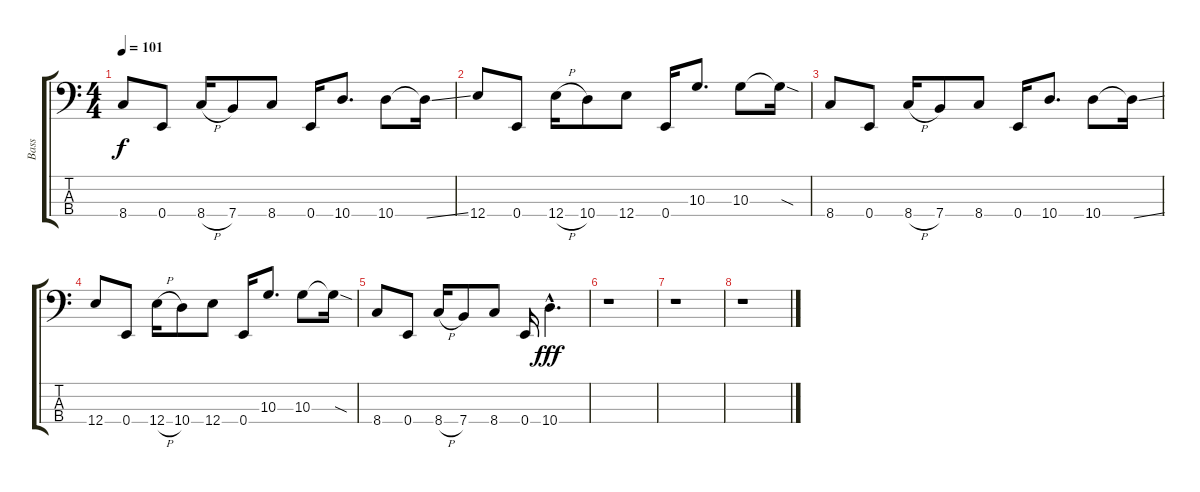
\track ("Bass" "Bass") {instrument electricbassfinger}
\staff {score tabs}
\tuning (G2 D2 A1 E1) {hide}
\ts (4 4)
\tempo 101
\clef f4
\ks c
8.4.8{dy f} 0.4.8 8.4{h}.16 7.4.8 8.4.8 0.4.16 10.4.8{d} 10.4.8 10.4{ss t}.16 |
12.4.8 0.4.8 12.4{h}.16 10.4.8 12.4.8 0.4.16 10.3.8{d} 10.3.8 10.3{sod t}.16 |
8.4.8 0.4.8 8.4{h}.16 7.4.8 8.4.8 0.4.16 10.4.8{d} 10.4.8 10.4{ss t}.16 |
12.4.8 0.4.8 12.4{h}.16 10.4.8 12.4.8 0.4.16 10.3.8{d} 10.3.8 10.3{sod t}.16 |
8.4.8 0.4.8 8.4{h}.16 7.4.8 8.4.8 0.4.16 10.4{hac}.4{d dy fff} |
r.1 |
r.1 |
r.1
